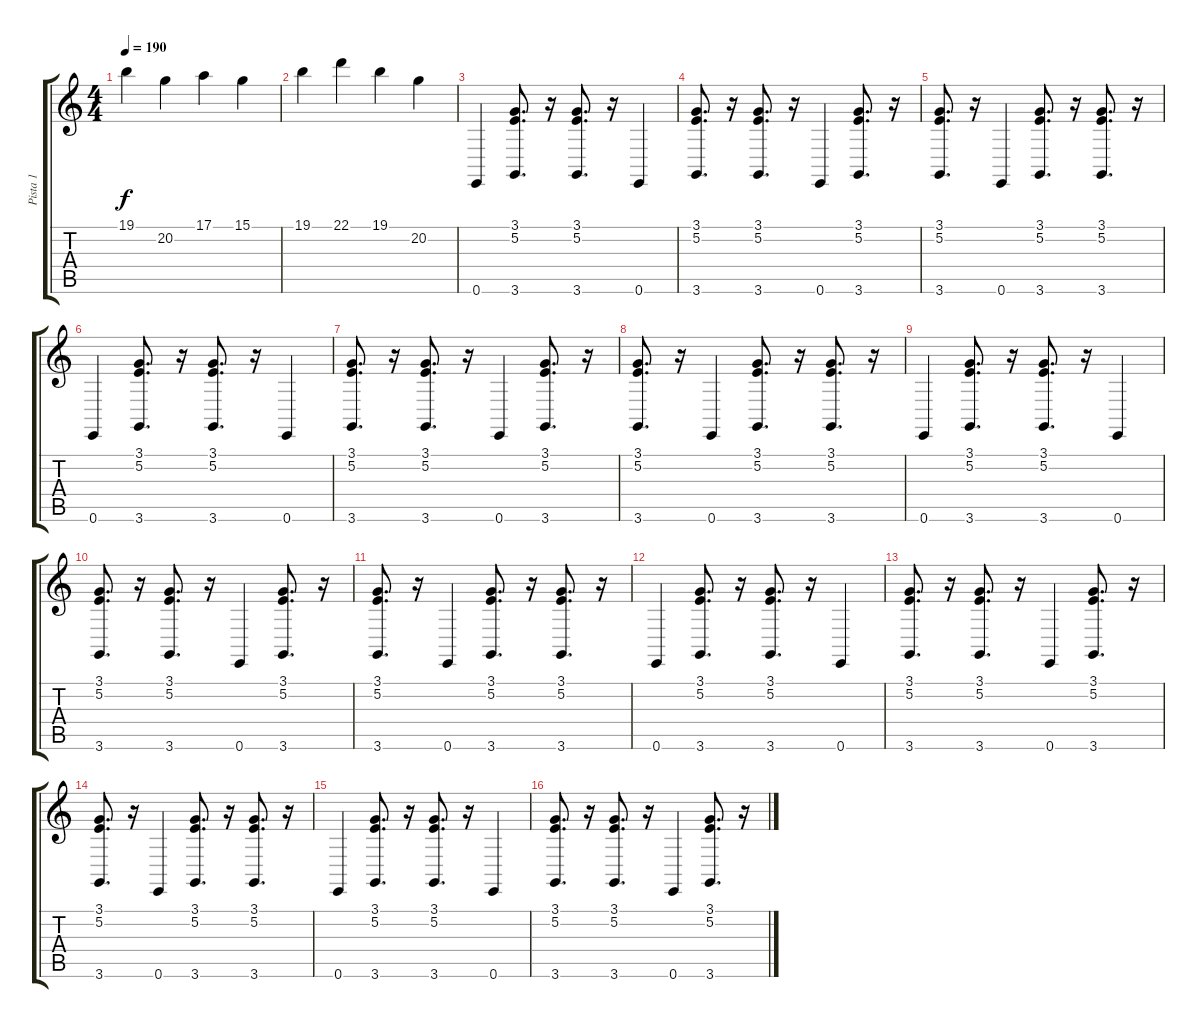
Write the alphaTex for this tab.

\track ("Pista 1" "Pista 1") {instrument acousticgrandpiano}
\staff {score tabs}
\tuning (E4 B3 G3 D3 A2 E2) {hide}
\ts (4 4)
\tempo 190
\clef g2
\ks c
19.1.4{dy f} 20.2.4 17.1.4 15.1.4 |
19.1.4 22.1.4 19.1.4 20.2.4 |
0.6.4 (3.1 5.2 3.6).8{d} r.16 (3.1 5.2 3.6).8{d} r.16 0.6.4 |
(3.1 5.2 3.6).8{d} r.16 (3.1 5.2 3.6).8{d} r.16 0.6.4 (3.1 5.2 3.6).8{d} r.16 |
(3.1 5.2 3.6).8{d} r.16 0.6.4 (3.1 5.2 3.6).8{d} r.16 (3.1 5.2 3.6).8{d} r.16 |
0.6.4 (3.1 5.2 3.6).8{d} r.16 (3.1 5.2 3.6).8{d} r.16 0.6.4 |
(3.1 5.2 3.6).8{d} r.16 (3.1 5.2 3.6).8{d} r.16 0.6.4 (3.1 5.2 3.6).8{d} r.16 |
(3.1 5.2 3.6).8{d} r.16 0.6.4 (3.1 5.2 3.6).8{d} r.16 (3.1 5.2 3.6).8{d} r.16 |
0.6.4 (3.1 5.2 3.6).8{d} r.16 (3.1 5.2 3.6).8{d} r.16 0.6.4 |
(3.1 5.2 3.6).8{d} r.16 (3.1 5.2 3.6).8{d} r.16 0.6.4 (3.1 5.2 3.6).8{d} r.16 |
(3.1 5.2 3.6).8{d} r.16 0.6.4 (3.1 5.2 3.6).8{d} r.16 (3.1 5.2 3.6).8{d} r.16 |
0.6.4 (3.1 5.2 3.6).8{d} r.16 (3.1 5.2 3.6).8{d} r.16 0.6.4 |
(3.1 5.2 3.6).8{d} r.16 (3.1 5.2 3.6).8{d} r.16 0.6.4 (3.1 5.2 3.6).8{d} r.16 |
(3.1 5.2 3.6).8{d} r.16 0.6.4 (3.1 5.2 3.6).8{d} r.16 (3.1 5.2 3.6).8{d} r.16 |
0.6.4 (3.1 5.2 3.6).8{d} r.16 (3.1 5.2 3.6).8{d} r.16 0.6.4 |
(3.1 5.2 3.6).8{d} r.16 (3.1 5.2 3.6).8{d} r.16 0.6.4 (3.1 5.2 3.6).8{d} r.16
